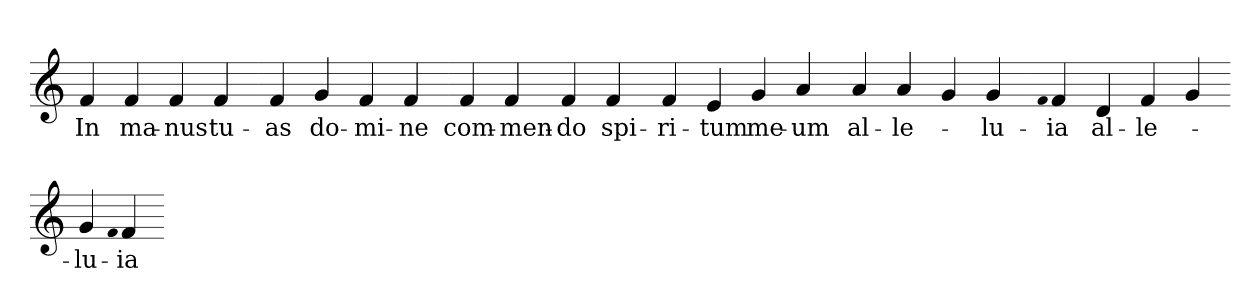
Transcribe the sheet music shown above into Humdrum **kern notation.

**kern	**text
*part1	*part1
*staff1	*staff1
*clefG2	*
=	=
4f	In
4f	ma-
4f	nus
4f	tu-
=-	=-
4f	as
4g	do-
4f	mi-
4f	ne
=-	=-
4f	com-
4f	men-
4f	do
4f	spi-
=-	=-
4f	ri-
4e	tum
4g	me-
4a	um
=-	=-
4a	al-
4a	le-
4g	.
4g	lu-
=-	=-
qf	.
4f	ia
4d	al-
4f	le-
4g	.
=-	=-
4g	lu-
qf	.
4f	ia
=-	=-
*-	*-
